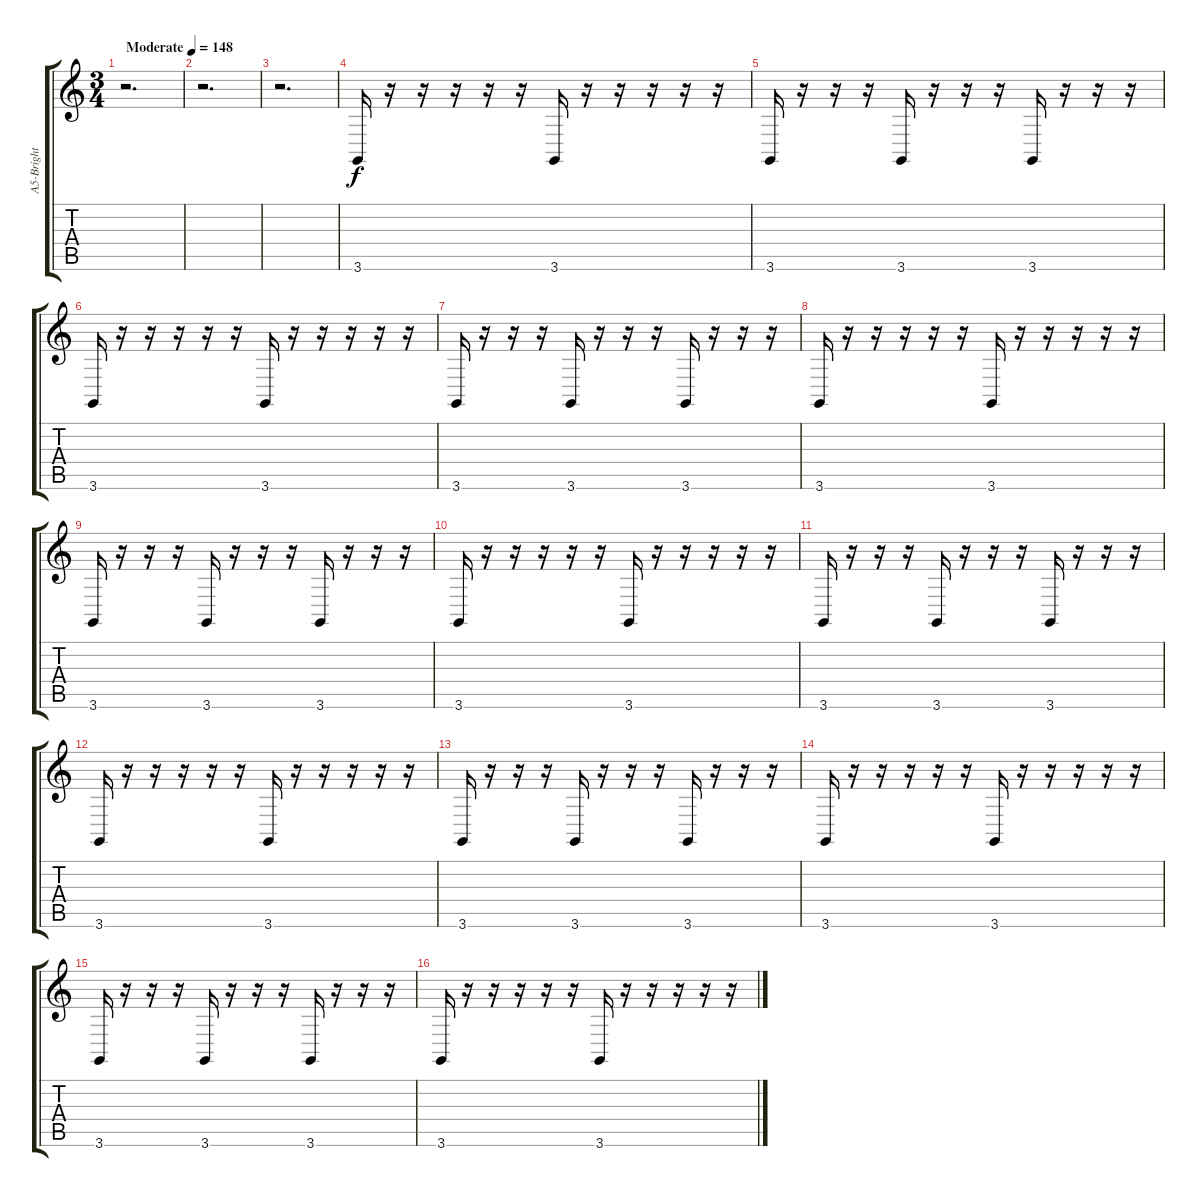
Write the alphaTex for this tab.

\track ("A5-Bright Str: " "A5-Bright ") {instrument stringensemble1}
\staff {score tabs}
\tuning (E4 B3 G3 D3 A2 E2) {hide}
\ts (3 4)
\tempo (148 "Moderate")
\clef g2
\ks c
r.2{d dy f instrument stringensemble1} |
r.2{d} |
r.2{d} |
3.6.16 r.16 r.16 r.16 r.16 r.16 3.6.16 r.16 r.16 r.16 r.16 r.16 |
3.6.16 r.16 r.16 r.16 3.6.16 r.16 r.16 r.16 3.6.16 r.16 r.16 r.16 |
3.6.16 r.16 r.16 r.16 r.16 r.16 3.6.16 r.16 r.16 r.16 r.16 r.16 |
3.6.16 r.16 r.16 r.16 3.6.16 r.16 r.16 r.16 3.6.16 r.16 r.16 r.16 |
3.6.16 r.16 r.16 r.16 r.16 r.16 3.6.16 r.16 r.16 r.16 r.16 r.16 |
3.6.16 r.16 r.16 r.16 3.6.16 r.16 r.16 r.16 3.6.16 r.16 r.16 r.16 |
3.6.16 r.16 r.16 r.16 r.16 r.16 3.6.16 r.16 r.16 r.16 r.16 r.16 |
3.6.16 r.16 r.16 r.16 3.6.16 r.16 r.16 r.16 3.6.16 r.16 r.16 r.16 |
3.6.16 r.16 r.16 r.16 r.16 r.16 3.6.16 r.16 r.16 r.16 r.16 r.16 |
3.6.16 r.16 r.16 r.16 3.6.16 r.16 r.16 r.16 3.6.16 r.16 r.16 r.16 |
3.6.16 r.16 r.16 r.16 r.16 r.16 3.6.16 r.16 r.16 r.16 r.16 r.16 |
3.6.16 r.16 r.16 r.16 3.6.16 r.16 r.16 r.16 3.6.16 r.16 r.16 r.16 |
3.6.16 r.16 r.16 r.16 r.16 r.16 3.6.16 r.16 r.16 r.16 r.16 r.16
